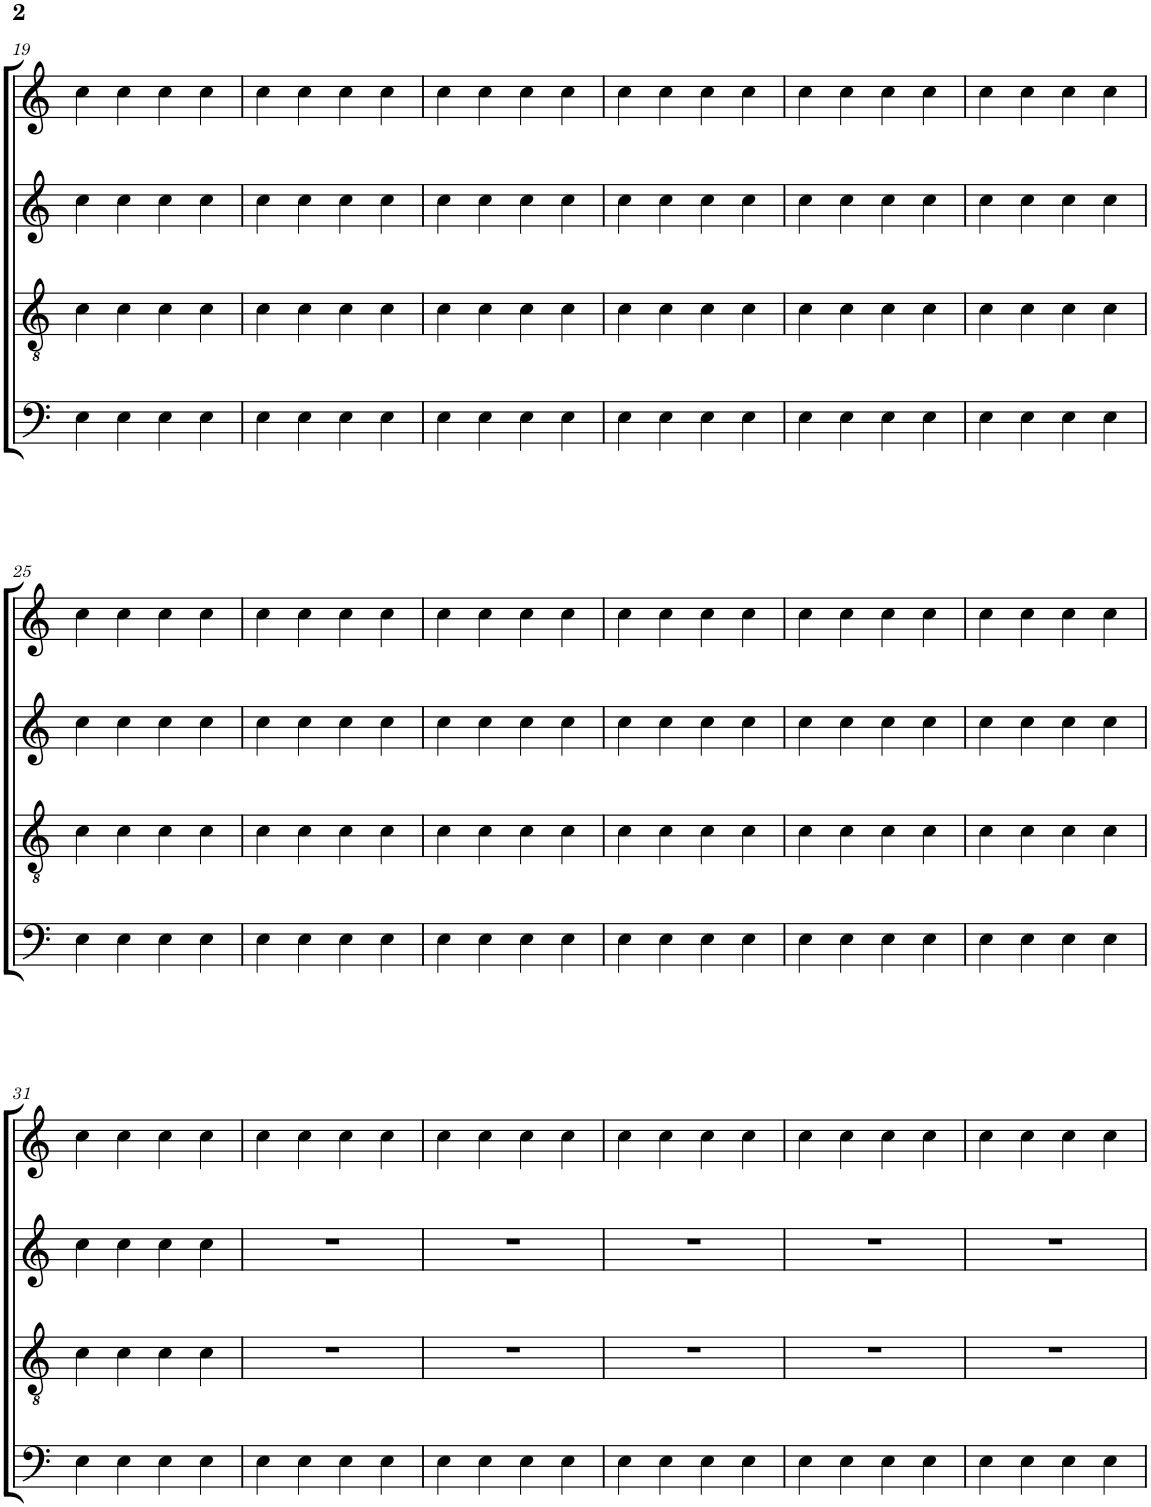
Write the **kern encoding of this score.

**kern	**kern	**kern	**kern
*part4	*part3	*part2	*part1
*staff4	*staff3	*staff2	*staff1
*I"B	*I"T	*I"A	*I"S
!!LO:PB:g=z
*clefF4	*clefGv2	*clefG2	*clefG2
*k[]	*k[]	*k[]	*k[]
*M4/4	*M4/4	*M4/4	*M4/4
=19	=19	=19	=19
4E\	4c\	4cc\	4cc\
4E\	4c\	4cc\	4cc\
4E\	4c\	4cc\	4cc\
4E\	4c\	4cc\	4cc\
=20	=20	=20	=20
4E\	4c\	4cc\	4cc\
4E\	4c\	4cc\	4cc\
4E\	4c\	4cc\	4cc\
4E\	4c\	4cc\	4cc\
=21	=21	=21	=21
4E\	4c\	4cc\	4cc\
4E\	4c\	4cc\	4cc\
4E\	4c\	4cc\	4cc\
4E\	4c\	4cc\	4cc\
=22	=22	=22	=22
4E\	4c\	4cc\	4cc\
4E\	4c\	4cc\	4cc\
4E\	4c\	4cc\	4cc\
4E\	4c\	4cc\	4cc\
=23	=23	=23	=23
4E\	4c\	4cc\	4cc\
4E\	4c\	4cc\	4cc\
4E\	4c\	4cc\	4cc\
4E\	4c\	4cc\	4cc\
=24	=24	=24	=24
4E\	4c\	4cc\	4cc\
4E\	4c\	4cc\	4cc\
4E\	4c\	4cc\	4cc\
4E\	4c\	4cc\	4cc\
!!LO:LB:g=z
=25	=25	=25	=25
4E\	4c\	4cc\	4cc\
4E\	4c\	4cc\	4cc\
4E\	4c\	4cc\	4cc\
4E\	4c\	4cc\	4cc\
=26	=26	=26	=26
4E\	4c\	4cc\	4cc\
4E\	4c\	4cc\	4cc\
4E\	4c\	4cc\	4cc\
4E\	4c\	4cc\	4cc\
=27	=27	=27	=27
4E\	4c\	4cc\	4cc\
4E\	4c\	4cc\	4cc\
4E\	4c\	4cc\	4cc\
4E\	4c\	4cc\	4cc\
=28	=28	=28	=28
4E\	4c\	4cc\	4cc\
4E\	4c\	4cc\	4cc\
4E\	4c\	4cc\	4cc\
4E\	4c\	4cc\	4cc\
=29	=29	=29	=29
4E\	4c\	4cc\	4cc\
4E\	4c\	4cc\	4cc\
4E\	4c\	4cc\	4cc\
4E\	4c\	4cc\	4cc\
=30	=30	=30	=30
4E\	4c\	4cc\	4cc\
4E\	4c\	4cc\	4cc\
4E\	4c\	4cc\	4cc\
4E\	4c\	4cc\	4cc\
!!LO:LB:g=z
=31	=31	=31	=31
4E\	4c\	4cc\	4cc\
4E\	4c\	4cc\	4cc\
4E\	4c\	4cc\	4cc\
4E\	4c\	4cc\	4cc\
=32	=32	=32	=32
4E\	1r	1r	4cc\
4E\	.	.	4cc\
4E\	.	.	4cc\
4E\	.	.	4cc\
=33	=33	=33	=33
4E\	1r	1r	4cc\
4E\	.	.	4cc\
4E\	.	.	4cc\
4E\	.	.	4cc\
=34	=34	=34	=34
4E\	1r	1r	4cc\
4E\	.	.	4cc\
4E\	.	.	4cc\
4E\	.	.	4cc\
=35	=35	=35	=35
4E\	1r	1r	4cc\
4E\	.	.	4cc\
4E\	.	.	4cc\
4E\	.	.	4cc\
=36	=36	=36	=36
4E\	1r	1r	4cc\
4E\	.	.	4cc\
4E\	.	.	4cc\
4E\	.	.	4cc\
=	=	=	=
*-	*-	*-	*-
